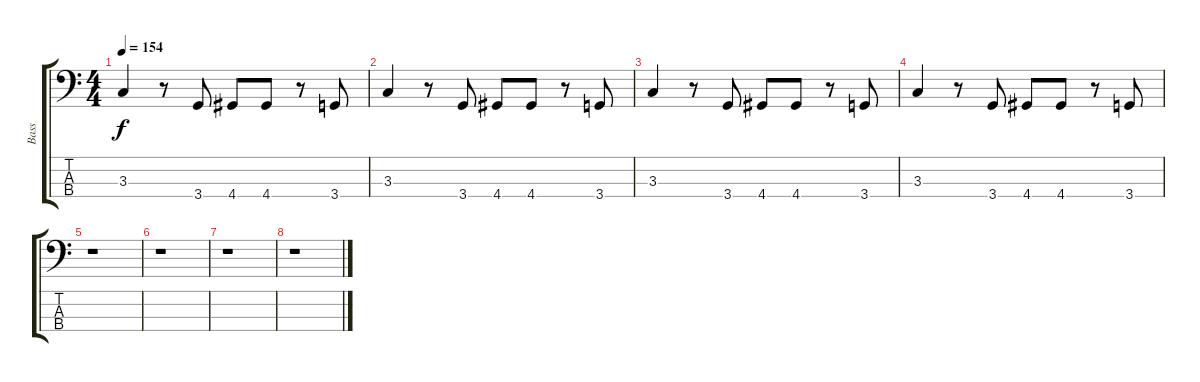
\track ("Bass" "Bass") {instrument electricbasspick}
\staff {score tabs}
\tuning (G2 D2 A1 E1) {hide}
\ts (4 4)
\tempo 154
\clef f4
\ks c
3.3.4{dy f} r.8 3.4.8 4.4.8 4.4.8 r.8 3.4.8 |
3.3.4 r.8 3.4.8 4.4.8 4.4.8 r.8 3.4.8 |
3.3.4 r.8 3.4.8 4.4.8 4.4.8 r.8 3.4.8 |
3.3.4 r.8 3.4.8 4.4.8 4.4.8 r.8 3.4.8 |
r.1 |
r.1 |
r.1 |
r.1
